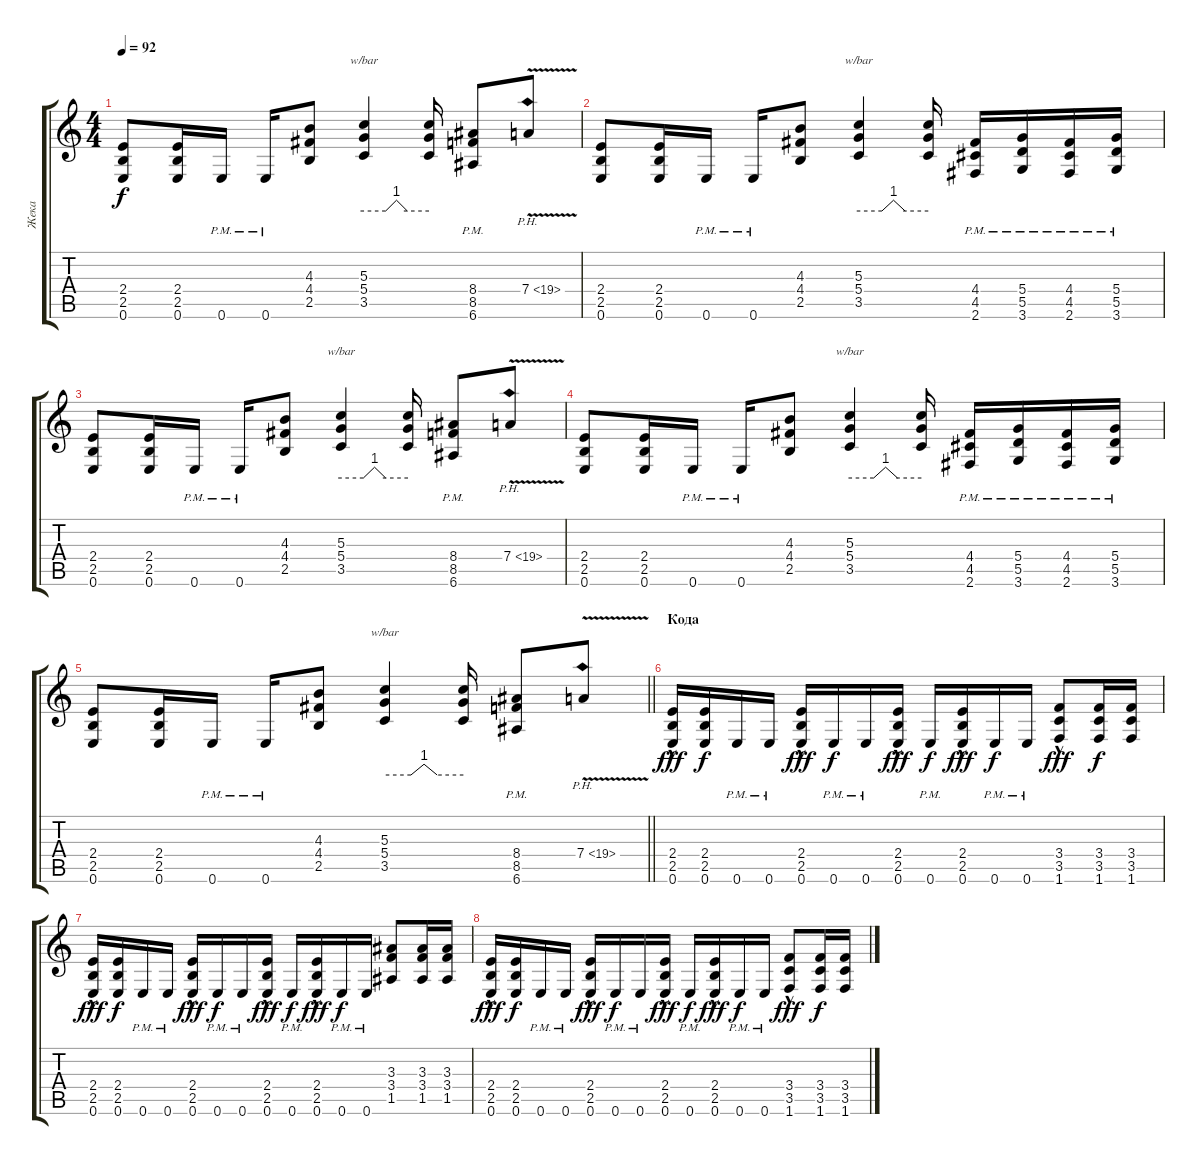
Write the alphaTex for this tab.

\track ("Жека" "Жека") {instrument distortionguitar}
\staff {score tabs}
\tuning (E4 B3 G3 D3 A2 E2) {hide}
\ts (4 4)
\tempo 92
\clef g2
\ks c
(2.4 2.5 0.6).8{dy f} (2.4 2.5 0.6).16 0.6{pm}.16 0.6{pm}.16 (4.3 4.4 2.5).8 (5.3 5.4 3.5).4{tbe (custom default 0 0 20 0 30 4 40 0 60 0)} (5.3{t} 5.4{t} 3.5{t}).16 (8.4 8.5 6.6{pm}).8 7.4{ph 12 v}.8 |
(2.4 2.5 0.6).8 (2.4 2.5 0.6).16 0.6{pm}.16 0.6{pm}.16 (4.3 4.4 2.5).8 (5.3 5.4 3.5).4{tbe (custom default 0 0 20 0 30 4 40 0 60 0)} (5.3{t} 5.4{t} 3.5{t}).16 (4.4 4.5 2.6{pm}).16 (5.4 5.5 3.6{pm}).16 (4.4 4.5 2.6{pm}).16 (5.4 5.5 3.6{pm}).16 |
(2.4 2.5 0.6).8 (2.4 2.5 0.6).16 0.6{pm}.16 0.6{pm}.16 (4.3 4.4 2.5).8 (5.3 5.4 3.5).4{tbe (custom default 0 0 20 0 30 4 40 0 60 0)} (5.3{t} 5.4{t} 3.5{t}).16 (8.4 8.5 6.6{pm}).8 7.4{ph 12 v}.8 |
(2.4 2.5 0.6).8 (2.4 2.5 0.6).16 0.6{pm}.16 0.6{pm}.16 (4.3 4.4 2.5).8 (5.3 5.4 3.5).4{tbe (custom default 0 0 20 0 30 4 40 0 60 0)} (5.3{t} 5.4{t} 3.5{t}).16 (4.4 4.5 2.6{pm}).16 (5.4 5.5 3.6{pm}).16 (4.4 4.5 2.6{pm}).16 (5.4 5.5 3.6{pm}).16 |
\barLineRight lightlight
(2.4 2.5 0.6).8 (2.4 2.5 0.6).16 0.6{pm}.16 0.6{pm}.16 (4.3 4.4 2.5).8 (5.3 5.4 3.5).4{tbe (custom default 0 0 20 0 30 4 40 0 60 0)} (5.3{t} 5.4{t} 3.5{t}).16 (8.4 8.5 6.6{pm}).8 7.4{ph 12 v}.8 |
\section ("" "Кода")
(2.4 2.5 0.6{hac}).16{dy fff} (2.4 2.5 0.6).16{dy f} 0.6{pm}.16 0.6{pm}.16 (2.4 2.5 0.6{hac}).16{dy fff} 0.6{pm}.16{dy f} 0.6{pm}.16 (2.4 2.5 0.6{hac}).16{dy fff} 0.6{pm}.16{dy f} (2.4 2.5 0.6{hac}).16{dy fff} 0.6{pm}.16{dy f} 0.6{pm}.16 (3.4 3.5 1.6{hac}).8{dy fff} (3.4 3.5 1.6).16{dy f} (3.4 3.5 1.6).16 |
(2.4 2.5 0.6{hac}).16{dy fff} (2.4 2.5 0.6).16{dy f} 0.6{pm}.16 0.6{pm}.16 (2.4 2.5 0.6{hac}).16{dy fff} 0.6{pm}.16{dy f} 0.6{pm}.16 (2.4 2.5 0.6{hac}).16{dy fff} 0.6{pm}.16{dy f} (2.4 2.5 0.6{hac}).16{dy fff} 0.6{pm}.16{dy f} 0.6{pm}.16 (3.3 3.4 1.5).8 (3.3 3.4 1.5).16 (3.3 3.4 1.5).16 |
(2.4 2.5 0.6{hac}).16{dy fff} (2.4 2.5 0.6).16{dy f} 0.6{pm}.16 0.6{pm}.16 (2.4 2.5 0.6{hac}).16{dy fff} 0.6{pm}.16{dy f} 0.6{pm}.16 (2.4 2.5 0.6{hac}).16{dy fff} 0.6{pm}.16{dy f} (2.4 2.5 0.6{hac}).16{dy fff} 0.6{pm}.16{dy f} 0.6{pm}.16 (3.4 3.5 1.6{hac}).8{dy fff} (3.4 3.5 1.6).16{dy f} (3.4 3.5 1.6).16
